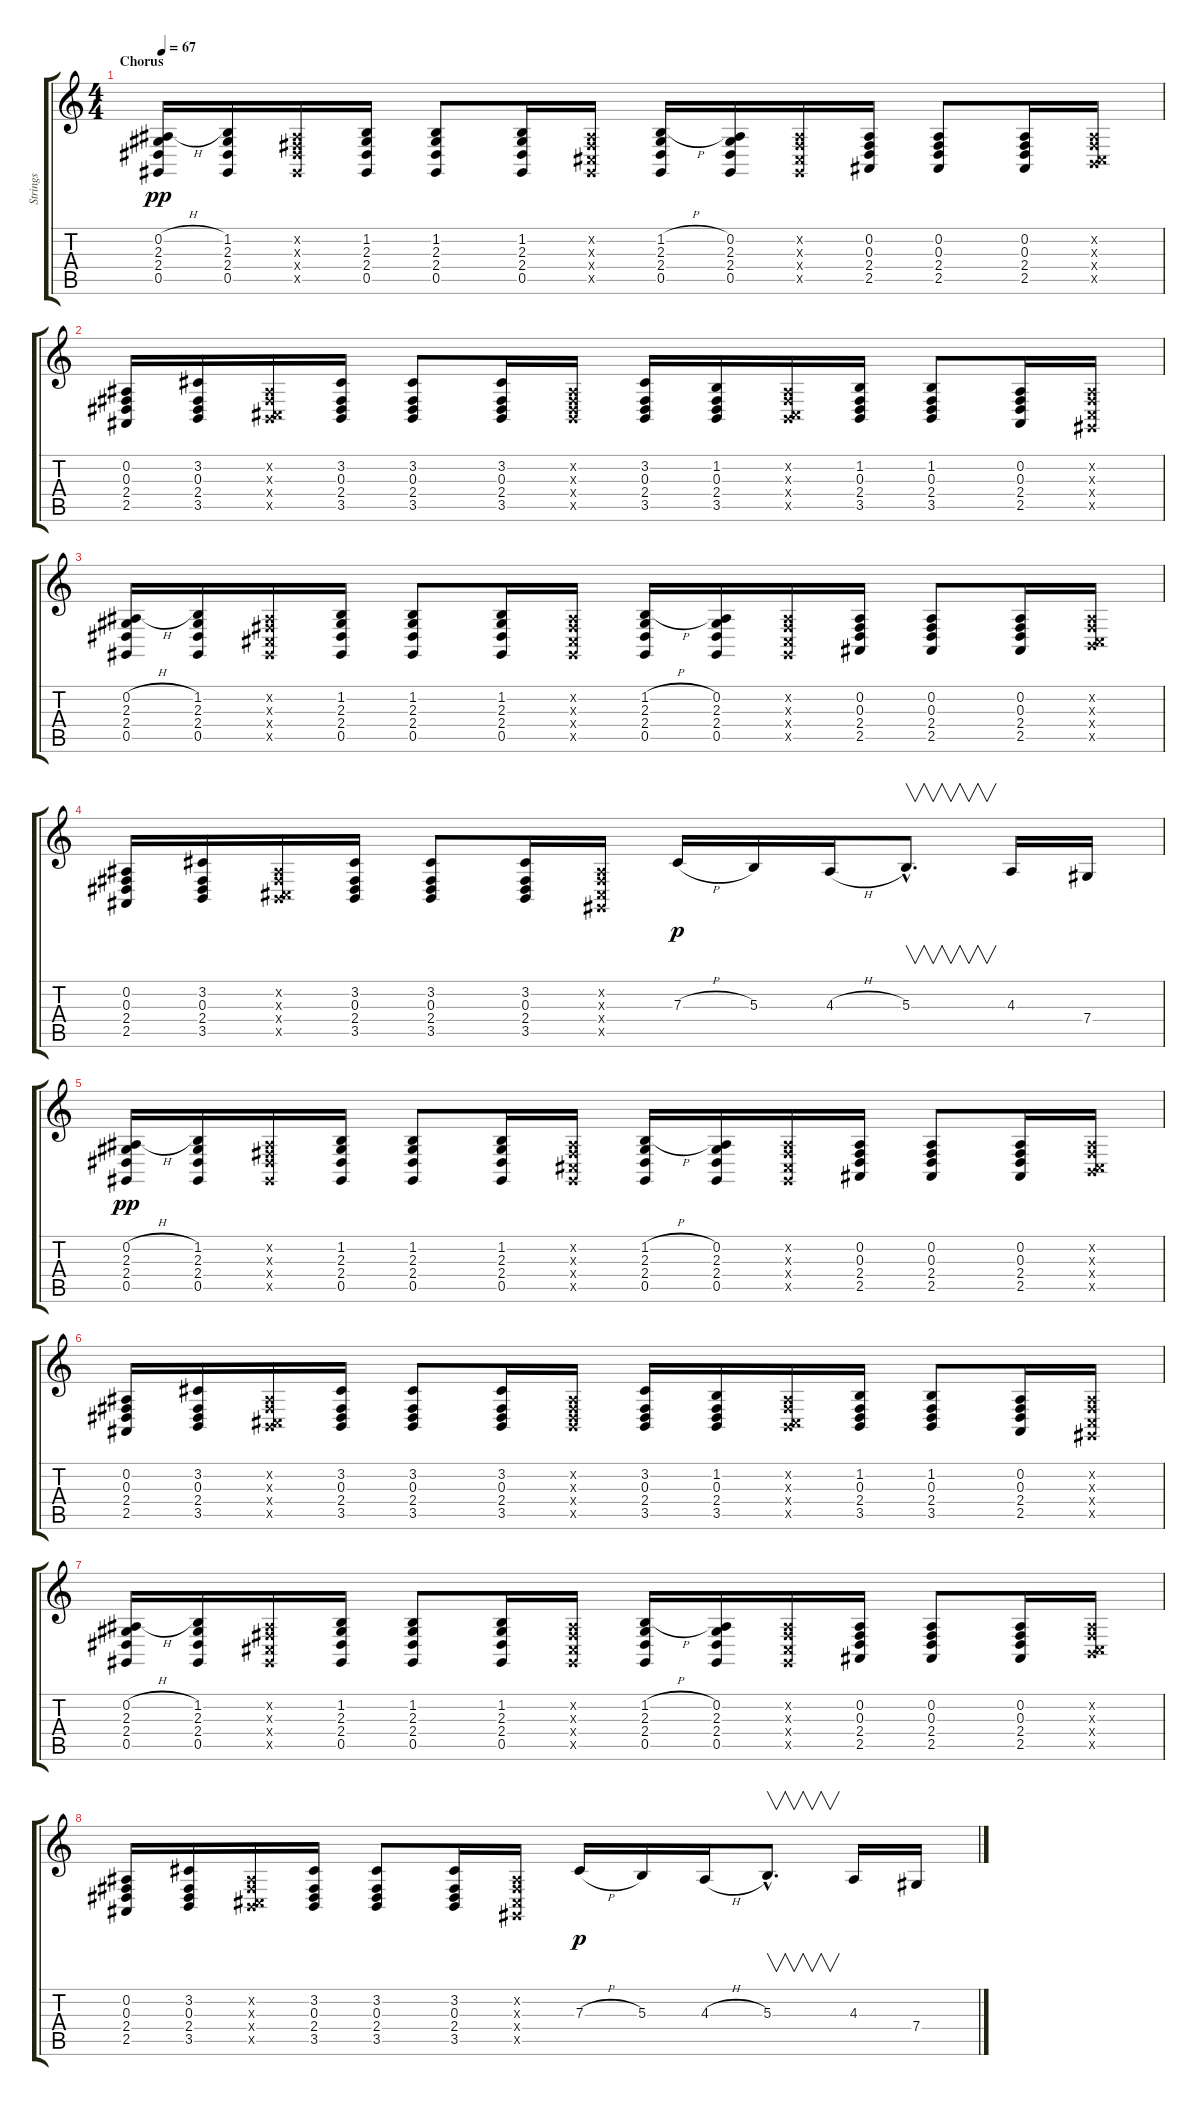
\track ("Strings" "Strings") {instrument stringensemble1}
\staff {score tabs}
\tuning (Eb4 Bb3 Gb3 Db3 Ab2 Eb2) {hide}
\ts (4 4)
\section ("" "Chorus")
\tempo 67
\clef g2
\ks c
(0.2{h} 2.3 2.4 0.5).16{dy pp} (1.2 2.3 2.4 0.5).16 (0.2{x} 0.3{x} 2.4{x} 0.5{x}).16 (1.2 2.3 2.4 0.5).16 (1.2 2.3 2.4 0.5).8 (1.2 2.3 2.4 0.5).16 (0.2{x} 0.3{x} 0.4{x} 0.5{x}).16 (1.2{h} 2.3 2.4 0.5).16 (0.2 2.3 2.4 0.5).16 (0.2{x} 0.3{x} 0.4{x} 0.5{x}).16 (0.2 0.3 2.4 2.5).16 (0.2 0.3 2.4 2.5).8 (0.2 0.3 2.4 2.5).16 (0.2{x} 0.3{x} 0.4{x} 3.5{x}).16 |
(0.2 0.3 2.4 2.5).16 (3.2 0.3 2.4 3.5).16 (0.2{x} 0.3{x} 0.4{x} 3.5{x}).16 (3.2 0.3 2.4 3.5).16 (3.2 0.3 2.4 3.5).8 (3.2 0.3 2.4 3.5).16 (0.2{x} 0.3{x} 2.4{x} 3.5{x}).16 (3.2 0.3 2.4 3.5).16 (1.2 0.3 2.4 3.5).16 (0.2{x} 0.3{x} 0.4{x} 3.5{x}).16 (1.2 0.3 2.4 3.5).16 (1.2 0.3 2.4 3.5).8 (0.2 0.3 2.4 2.5).16 (0.2{x} 0.3{x} 0.4{x} 0.5{x}).16 |
(0.2{h} 2.3 2.4 0.5).16 (1.2 2.3 2.4 0.5).16 (0.2{x} 0.3{x} 0.4{x} 0.5{x}).16 (1.2 2.3 2.4 0.5).16 (1.2 2.3 2.4 0.5).8 (1.2 2.3 2.4 0.5).16 (0.2{x} 0.3{x} 0.4{x} 0.5{x}).16 (1.2{h} 2.3 2.4 0.5).16 (0.2 2.3 2.4 0.5).16 (0.2{x} 0.3{x} 0.4{x} 0.5{x}).16 (0.2 0.3 2.4 2.5).16 (0.2 0.3 2.4 2.5).8 (0.2 0.3 2.4 2.5).16 (0.2{x} 0.3{x} 0.4{x} 3.5{x}).16 |
(0.2 0.3 2.4 2.5).16 (3.2 0.3 2.4 3.5).16 (0.2{x} 0.3{x} 0.4{x} 3.5{x}).16 (3.2 0.3 2.4 3.5).16 (3.2 0.3 2.4 3.5).8 (3.2 0.3 2.4 3.5).16 (0.2{x} 0.3{x} 0.4{x} 0.5{x}).16 7.3{h}.16{dy p} 5.3.16 4.3{h}.16 5.3{hac}.8{v d} 4.3.16 7.4.16 |
(0.2{h} 2.3 2.4 0.5).16{dy pp} (1.2 2.3 2.4 0.5).16 (0.2{x} 0.3{x} 2.4{x} 0.5{x}).16 (1.2 2.3 2.4 0.5).16 (1.2 2.3 2.4 0.5).8 (1.2 2.3 2.4 0.5).16 (0.2{x} 0.3{x} 0.4{x} 0.5{x}).16 (1.2{h} 2.3 2.4 0.5).16 (0.2 2.3 2.4 0.5).16 (0.2{x} 0.3{x} 0.4{x} 0.5{x}).16 (0.2 0.3 2.4 2.5).16 (0.2 0.3 2.4 2.5).8 (0.2 0.3 2.4 2.5).16 (0.2{x} 0.3{x} 0.4{x} 3.5{x}).16 |
(0.2 0.3 2.4 2.5).16 (3.2 0.3 2.4 3.5).16 (0.2{x} 0.3{x} 0.4{x} 3.5{x}).16 (3.2 0.3 2.4 3.5).16 (3.2 0.3 2.4 3.5).8 (3.2 0.3 2.4 3.5).16 (0.2{x} 0.3{x} 2.4{x} 3.5{x}).16 (3.2 0.3 2.4 3.5).16 (1.2 0.3 2.4 3.5).16 (0.2{x} 0.3{x} 0.4{x} 3.5{x}).16 (1.2 0.3 2.4 3.5).16 (1.2 0.3 2.4 3.5).8 (0.2 0.3 2.4 2.5).16 (0.2{x} 0.3{x} 0.4{x} 0.5{x}).16 |
(0.2{h} 2.3 2.4 0.5).16 (1.2 2.3 2.4 0.5).16 (0.2{x} 0.3{x} 0.4{x} 0.5{x}).16 (1.2 2.3 2.4 0.5).16 (1.2 2.3 2.4 0.5).8 (1.2 2.3 2.4 0.5).16 (0.2{x} 0.3{x} 0.4{x} 0.5{x}).16 (1.2{h} 2.3 2.4 0.5).16 (0.2 2.3 2.4 0.5).16 (0.2{x} 0.3{x} 0.4{x} 0.5{x}).16 (0.2 0.3 2.4 2.5).16 (0.2 0.3 2.4 2.5).8 (0.2 0.3 2.4 2.5).16 (0.2{x} 0.3{x} 0.4{x} 3.5{x}).16 |
(0.2 0.3 2.4 2.5).16 (3.2 0.3 2.4 3.5).16 (0.2{x} 0.3{x} 0.4{x} 3.5{x}).16 (3.2 0.3 2.4 3.5).16 (3.2 0.3 2.4 3.5).8 (3.2 0.3 2.4 3.5).16 (0.2{x} 0.3{x} 0.4{x} 0.5{x}).16 7.3{h}.16{dy p} 5.3.16 4.3{h}.16 5.3{hac}.8{v d} 4.3.16 7.4.16
